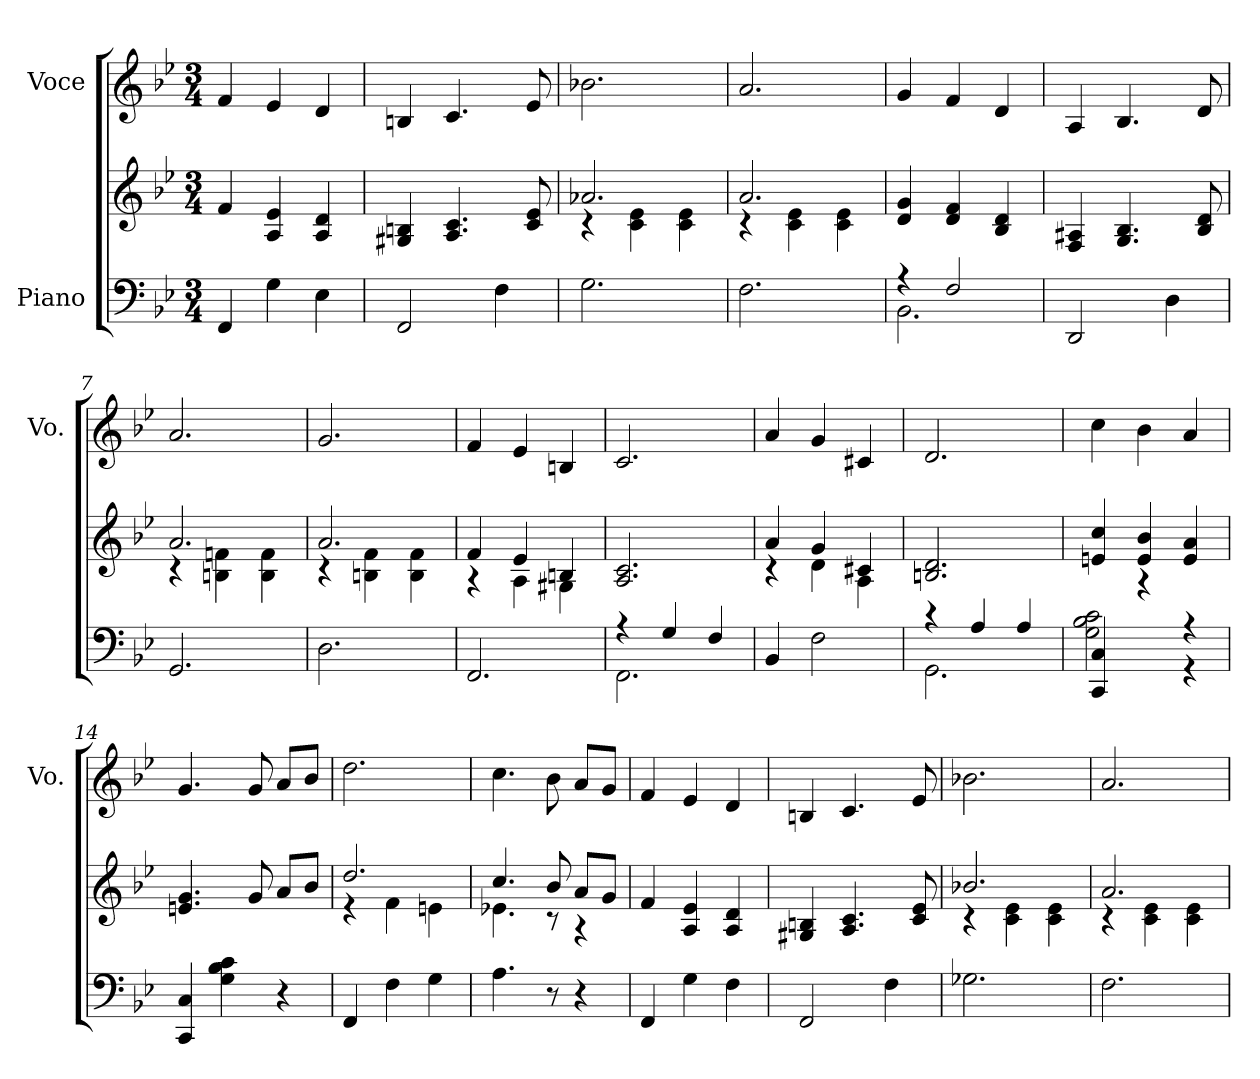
**kern	**kern	**kern
*part2	*part2	*part1
*staff3	*staff2	*staff1
*I"Piano	*	*I"Voce
*	*	*I'Vo.
*clefF4	*clefG2	*clefG2
*k[b-e-]	*k[b-e-]	*k[b-e-]
*M3/4	*M3/4	*M3/4
=1	=1	=1
4FF/	4f/	4f/
4G\	4A/ 4e-/	4e-/
4E-\	4A/ 4d/	4d/
=2	=2	=2
2FF/	4G#X/ 4Bn/	4Bn/
.	4.A/ 4.c/	4.c/
4F\	.	.
.	8c/ 8e-/	8e-/
=3	=3	=3
*	*^	*
2.G\	2.a-X/	4r	2.b-X\
.	.	4c\ 4e-\	.
.	.	4c\ 4e-\	.
=4	=4	=4	=4
2.F\	2.a/	4r	2.a/
.	.	4c\ 4e-\	.
.	.	4c\ 4e-\	.
*	*v	*v	*
!!LO:LB:g=z
=5	=5	=5
*^	*	*
4r	2.BB-\	4d/ 4g/	4g/
2F/	.	4d/ 4f/	4f/
.	.	4B-/ 4d/	4d/
*v	*v	*	*
=6	=6	=6
2DD/	4F/ 4A#X/	4A/
.	4.G/ 4.B-/	4.B-/
4D\	.	.
.	8B-/ 8d/	8d/
=7	=7	=7
*	*^	*
2.GG/	2.a/	4r	2.a/
.	.	4Bn\ 4fn\	.
.	.	4B\ 4f\	.
=8	=8	=8	=8
2.D\	2.a/	4r	2.g/
.	.	4Bn\ 4f\	.
.	.	4B\ 4f\	.
=9	=9	=9	=9
2.FF/	4f/	4r	4f/
.	4e-/	4A\	4e-/
.	4Bn/	4G#X\	4Bn/
*	*v	*v	*
!!LO:LB:g=z
=10	=10	=10
*^	*	*
4r	2.FF\	2.A/ 2.c/	2.c/
4G/	.	.	.
4F/	.	.	.
*v	*v	*	*
=11	=11	=11
*	*^	*
4BB-/	4a/	4r	4a/
2F\	4g/	4d\	4g/
.	4c#X/	4A\	4c#X/
*	*v	*v	*
=12	=12	=12
*^	*	*
4r	2.GG\	2.Bn/ 2.d/	2.d/
4A/	.	.	.
4A/	.	.	.
=13	=13	=13	=13
4CC/ 4C/	2G\ 2B-\ 2c\	4en/ 4cc/	4cc\
4r	.	4e/ 4b-/	4b-\
4r	4r	4e/ 4a/	4a/
*v	*v	*	*
!!LO:LB:g=z
=14	=14	=14
4CC/ 4C/	4.en/ 4.g/	4.g/
4G\ 4B-\ 4c\	.	.
.	8g/	8g/
4r	8a/L	8a/L
.	8b-/J	8b-/J
=15	=15	=15
*	*^	*
4FF/	2.dd/	4r	2.dd\
4F\	.	4f\	.
4G\	.	4en\	.
=16	=16	=16	=16
4.A\	4.cc/	4.e-X\	4.cc\
8r	8b-/	8r	8b-\
4r	8a/L	4r	8a/L
.	8g/J	.	8g/J
*	*v	*v	*
=17	=17	=17
4FF/	4f/	4f/
4G\	4A/ 4e-/	4e-/
4F\	4A/ 4d/	4d/
!!LO:PB:g=z
=18	=18	=18
2FF/	4G#X/ 4Bn/	4Bn/
.	4.A/ 4.c/	4.c/
4F\	.	.
.	8c/ 8e-/	8e-/
=19	=19	=19
*	*^	*
2.G-X\	2.b-X/	4r	2.b-X\
.	.	4c\ 4e-\	.
.	.	4c\ 4e-\	.
=20	=20	=20	=20
2.F\	2.a/	4r	2.a/
.	.	4c\ 4e-\	.
.	.	4c\ 4e-\	.
*	*v	*v	*
=	=	=
*-	*-	*-
